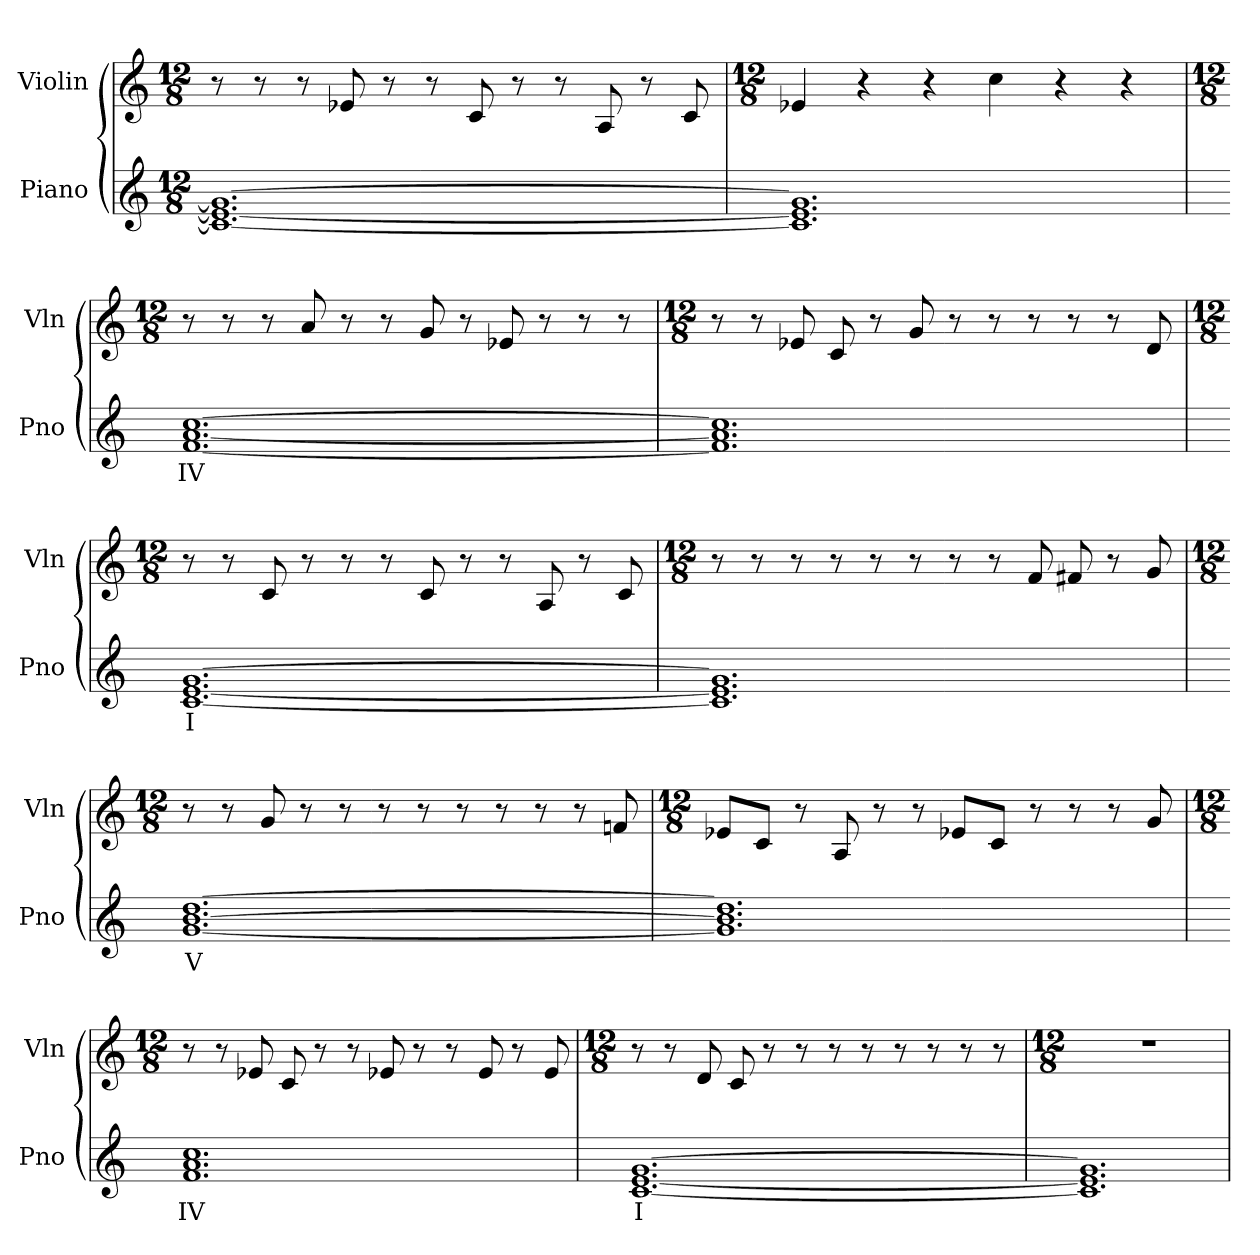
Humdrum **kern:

**kern	**text	**kern
*part2	*part2	*part1
*staff2	*staff2	*staff1
*I"Piano	*	*I"Violin
*I'Pno	*	*I'Vln
*k[]	*	*
*C:	*	*
*M12/8	*	*M12/8
=	=	=
1.c_ 1.e_ 1.g_	.	8r
.	.	8r
.	.	8r
.	.	8e-X
.	.	8r
.	.	8r
.	.	8c
.	.	8r
.	.	8r
.	.	8A
.	.	8r
.	.	8c
=	=	=
*k[]	*	*
*C:	*	*
*	*	*M12/8
1.c] 1.e] 1.g]	.	4e-X
.	.	4r
.	.	4r
.	.	4cc
.	.	4r
.	.	4r
=	=	=
*k[]	*	*
*C:	*	*
*	*	*M12/8
[1.f [1.a [1.cc	IV	8r
.	.	8r
.	.	8r
.	.	8a
.	.	8r
.	.	8r
.	.	8g
.	.	8r
.	.	8e-X
.	.	8r
.	.	8r
.	.	8r
=	=	=
*k[]	*	*
*C:	*	*
*	*	*M12/8
1.f] 1.a] 1.cc]	.	8r
.	.	8r
.	.	8e-X
.	.	8c
.	.	8r
.	.	8g
.	.	8r
.	.	8r
.	.	8r
.	.	8r
.	.	8r
.	.	8d
=	=	=
*k[]	*	*
*C:	*	*
*	*	*M12/8
[1.c [1.e [1.g	I	8r
.	.	8r
.	.	8c
.	.	8r
.	.	8r
.	.	8r
.	.	8c
.	.	8r
.	.	8r
.	.	8A
.	.	8r
.	.	8c
=	=	=
*k[]	*	*
*C:	*	*
*	*	*M12/8
1.c] 1.e] 1.g]	.	8r
.	.	8r
.	.	8r
.	.	8r
.	.	8r
.	.	8r
.	.	8r
.	.	8r
.	.	8f
.	.	8f#X
.	.	8r
.	.	8g
=	=	=
*k[]	*	*
*C:	*	*
*	*	*M12/8
[1.g [1.b [1.dd	V	8r
.	.	8r
.	.	8g
.	.	8r
.	.	8r
.	.	8r
.	.	8r
.	.	8r
.	.	8r
.	.	8r
.	.	8r
.	.	8fn
=	=	=
*k[]	*	*
*C:	*	*
*	*	*M12/8
1.g] 1.b] 1.dd]	.	8e-XL
.	.	8cJ
.	.	8r
.	.	8A
.	.	8r
.	.	8r
.	.	8e-XL
.	.	8cJ
.	.	8r
.	.	8r
.	.	8r
.	.	8g
=	=	=
*k[]	*	*
*C:	*	*
*	*	*M12/8
1.f 1.a 1.cc	IV	8r
.	.	8r
.	.	8e-X
.	.	8c
.	.	8r
.	.	8r
.	.	8e-X
.	.	8r
.	.	8r
.	.	8e-
.	.	8r
.	.	8e-
=	=	=
*k[]	*	*
*C:	*	*
*	*	*M12/8
[1.c [1.e [1.g	I	8r
.	.	8r
.	.	8d
.	.	8c
.	.	8r
.	.	8r
.	.	8r
.	.	8r
.	.	8r
.	.	8r
.	.	8r
.	.	8r
=	=	=
*k[]	*	*
*C:	*	*
*	*	*M12/8
1.c] 1.e] 1.g]	.	1.r
=	=	=
*-	*-	*-
